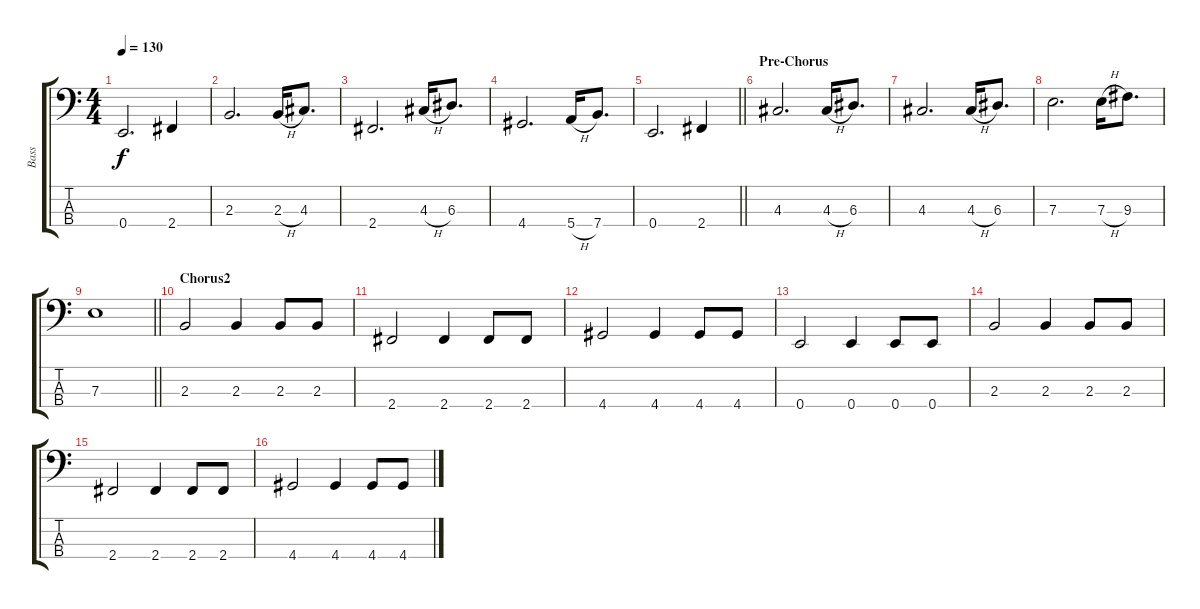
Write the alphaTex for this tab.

\track ("Bass" "Bass") {instrument electricbassfinger}
\staff {score tabs}
\tuning (G2 D2 A1 E1) {hide}
\ts (4 4)
\tempo 130
\clef f4
\ks c
0.4.2{d dy f} 2.4.4 |
2.3.2{d} 2.3{h}.16 4.3.8{d} |
2.4.2{d} 4.3{h}.16 6.3.8{d} |
4.4.2{d} 5.4{h}.16 7.4.8{d} |
\barLineRight lightlight
0.4.2{d} 2.4.4 |
\section ("" "Pre-Chorus")
4.3.2{d} 4.3{h}.16 6.3.8{d} |
4.3.2{d} 4.3{h}.16 6.3.8{d} |
7.3.2{d} 7.3{h}.16 9.3.8{d} |
\barLineRight lightlight
7.3.1 |
\section ("" "Chorus2")
2.3.2 2.3.4 2.3.8 2.3.8 |
2.4.2 2.4.4 2.4.8 2.4.8 |
4.4.2 4.4.4 4.4.8 4.4.8 |
0.4.2 0.4.4 0.4.8 0.4.8 |
2.3.2 2.3.4 2.3.8 2.3.8 |
2.4.2 2.4.4 2.4.8 2.4.8 |
4.4.2 4.4.4 4.4.8 4.4.8
